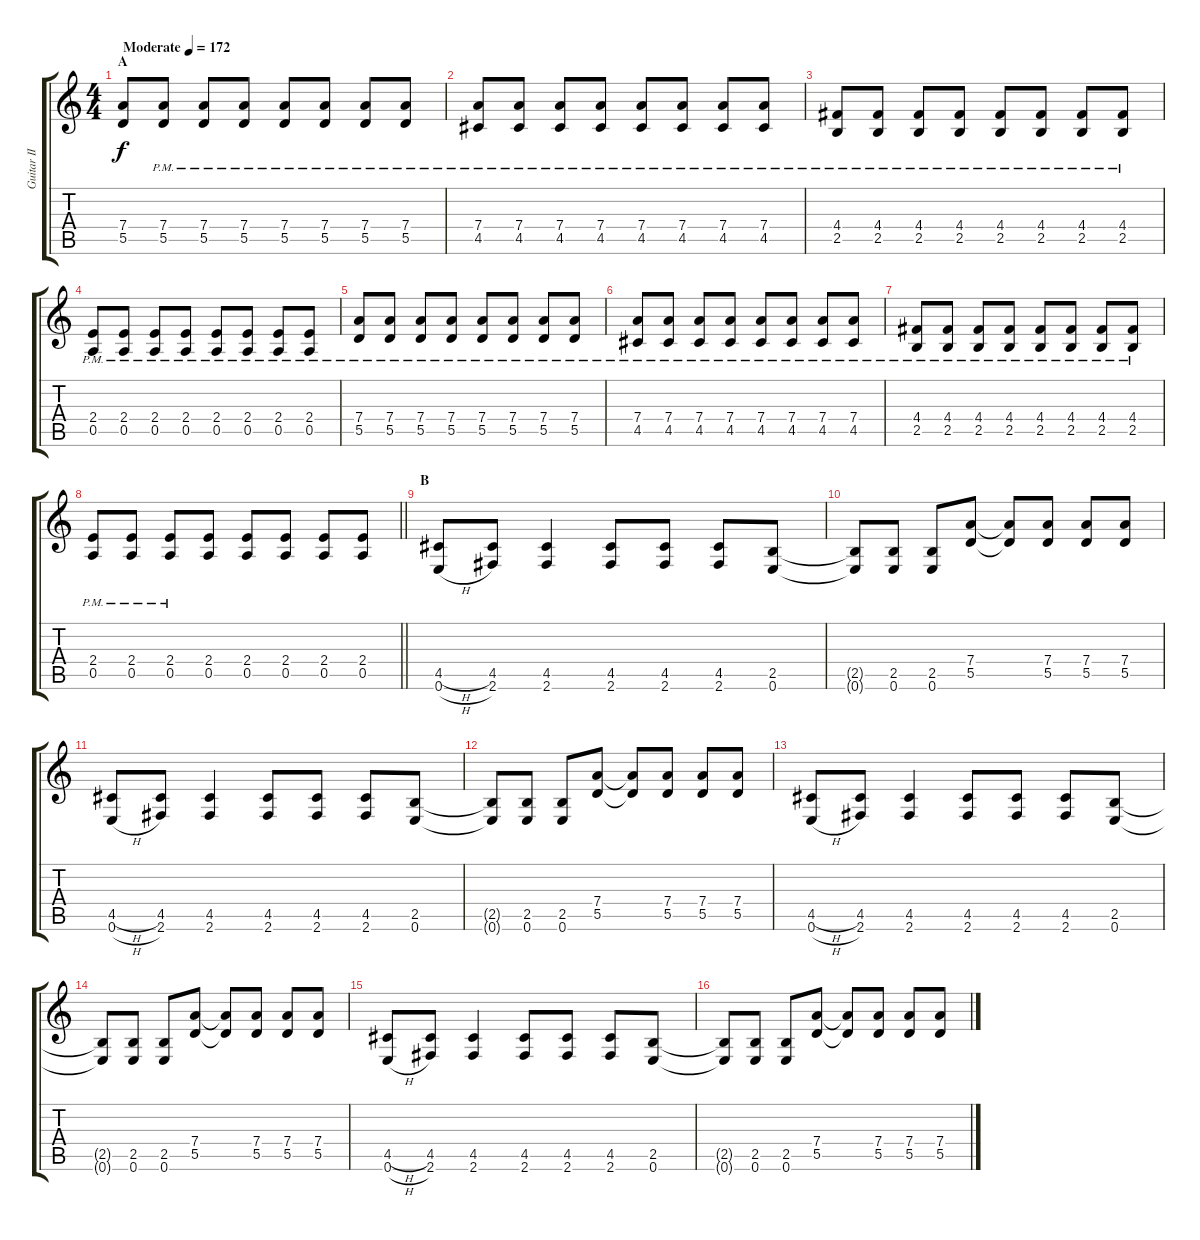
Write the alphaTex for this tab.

\track ("Guitar II - Kita" "Guitar II ") {instrument overdrivenguitar}
\staff {score tabs}
\tuning (E4 B3 G3 D3 A2 E2) {hide}
\ts (4 4)
\section ("" "A")
\tempo (172 "Moderate")
\clef g2
\ks c
(7.4 5.5).8{dy f instrument overdrivenguitar} (7.4{pm} 5.5{pm}).8 (7.4{pm} 5.5{pm}).8 (7.4{pm} 5.5{pm}).8 (7.4{pm} 5.5{pm}).8 (7.4{pm} 5.5{pm}).8 (7.4{pm} 5.5{pm}).8 (7.4{pm} 5.5{pm}).8 |
(7.4{pm} 4.5{pm}).8 (7.4{pm} 4.5{pm}).8 (7.4{pm} 4.5{pm}).8 (7.4{pm} 4.5{pm}).8 (7.4{pm} 4.5{pm}).8 (7.4{pm} 4.5{pm}).8 (7.4{pm} 4.5{pm}).8 (7.4{pm} 4.5{pm}).8 |
(4.4{pm} 2.5{pm}).8 (4.4{pm} 2.5{pm}).8 (4.4{pm} 2.5{pm}).8 (4.4{pm} 2.5{pm}).8 (4.4{pm} 2.5{pm}).8 (4.4{pm} 2.5{pm}).8 (4.4{pm} 2.5{pm}).8 (4.4{pm} 2.5{pm}).8 |
(2.4{pm} 0.5{pm}).8 (2.4{pm} 0.5{pm}).8 (2.4{pm} 0.5{pm}).8 (2.4{pm} 0.5{pm}).8 (2.4{pm} 0.5{pm}).8 (2.4{pm} 0.5{pm}).8 (2.4{pm} 0.5{pm}).8 (2.4{pm} 0.5{pm}).8 |
(7.4{pm} 5.5{pm}).8 (7.4{pm} 5.5{pm}).8 (7.4{pm} 5.5{pm}).8 (7.4{pm} 5.5{pm}).8 (7.4{pm} 5.5{pm}).8 (7.4{pm} 5.5{pm}).8 (7.4{pm} 5.5{pm}).8 (7.4{pm} 5.5{pm}).8 |
(7.4{pm} 4.5{pm}).8 (7.4{pm} 4.5{pm}).8 (7.4{pm} 4.5{pm}).8 (7.4{pm} 4.5{pm}).8 (7.4{pm} 4.5{pm}).8 (7.4{pm} 4.5{pm}).8 (7.4{pm} 4.5{pm}).8 (7.4{pm} 4.5{pm}).8 |
(4.4{pm} 2.5{pm}).8 (4.4{pm} 2.5{pm}).8 (4.4{pm} 2.5{pm}).8 (4.4{pm} 2.5{pm}).8 (4.4{pm} 2.5{pm}).8 (4.4{pm} 2.5{pm}).8 (4.4{pm} 2.5{pm}).8 (4.4{pm} 2.5{pm}).8 |
\barLineRight lightlight
(2.4{pm} 0.5{pm}).8 (2.4{pm} 0.5{pm}).8 (2.4{pm} 0.5{pm}).8 (2.4 0.5).8 (2.4 0.5).8 (2.4 0.5).8 (2.4 0.5).8 (2.4 0.5).8 |
\section ("" "B")
(4.5{h} 0.6{h}).8 (4.5 2.6).8 (4.5 2.6).4 (4.5 2.6).8 (4.5 2.6).8 (4.5 2.6).8 (2.5 0.6).8 |
(2.5{t} 0.6{t}).8 (2.5 0.6).8 (2.5 0.6).8 (7.4 5.5).8 (7.4{t} 5.5{t}).8 (7.4 5.5).8 (7.4 5.5).8 (7.4 5.5).8 |
(4.5{h} 0.6{h}).8 (4.5 2.6).8 (4.5 2.6).4 (4.5 2.6).8 (4.5 2.6).8 (4.5 2.6).8 (2.5 0.6).8 |
(2.5{t} 0.6{t}).8 (2.5 0.6).8 (2.5 0.6).8 (7.4 5.5).8 (7.4{t} 5.5{t}).8 (7.4 5.5).8 (7.4 5.5).8 (7.4 5.5).8 |
(4.5{h} 0.6{h}).8 (4.5 2.6).8 (4.5 2.6).4 (4.5 2.6).8 (4.5 2.6).8 (4.5 2.6).8 (2.5 0.6).8 |
(2.5{t} 0.6{t}).8 (2.5 0.6).8 (2.5 0.6).8 (7.4 5.5).8 (7.4{t} 5.5{t}).8 (7.4 5.5).8 (7.4 5.5).8 (7.4 5.5).8 |
(4.5{h} 0.6{h}).8 (4.5 2.6).8 (4.5 2.6).4 (4.5 2.6).8 (4.5 2.6).8 (4.5 2.6).8 (2.5 0.6).8 |
(2.5{t} 0.6{t}).8 (2.5 0.6).8 (2.5 0.6).8 (7.4 5.5).8 (7.4{t} 5.5{t}).8 (7.4 5.5).8 (7.4 5.5).8 (7.4 5.5).8
